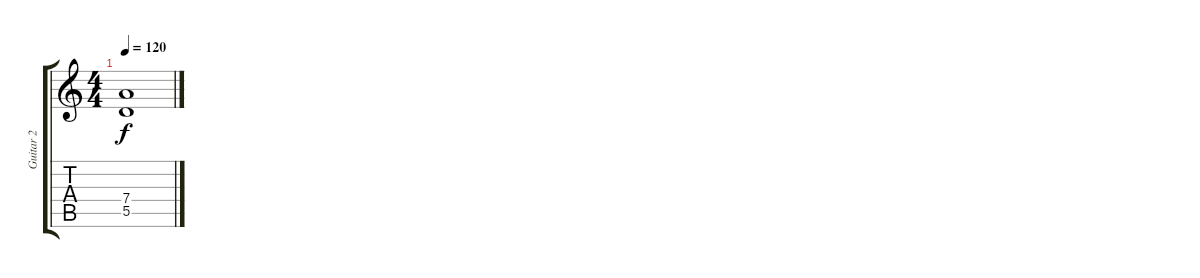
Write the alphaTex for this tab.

\track ("Guitar 2" "Guitar 2") {instrument distortionguitar}
\staff {score tabs}
\tuning (E4 B3 G3 D3 A2 E2) {hide}
\ts (4 4)
\tempo 120
\clef g2
\ks c
(7.4{t} 5.5{t}).1{dy f}
